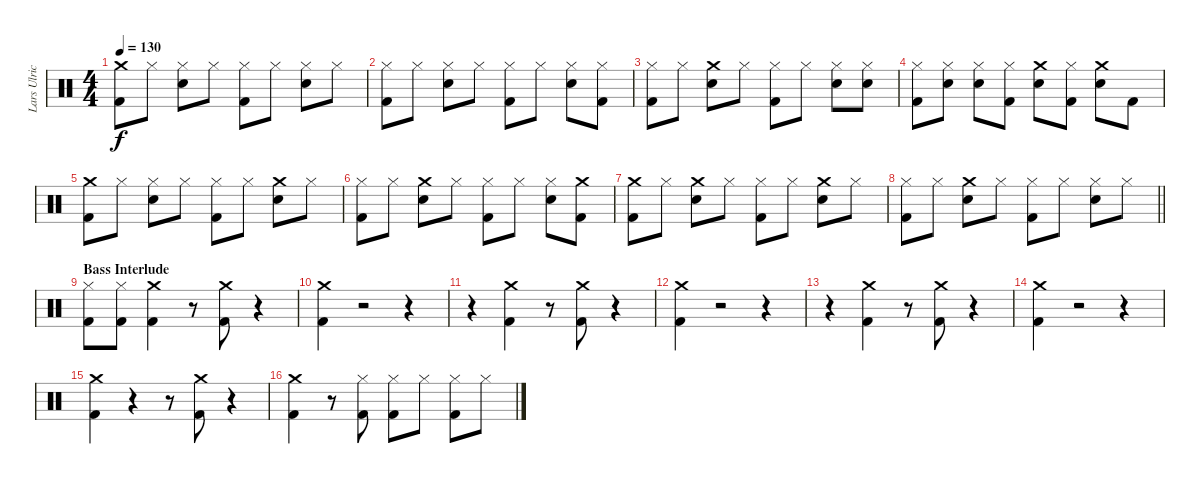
\track ("Lars Ulrich (Drums)" "Lars Ulric") {instrument percussion}
\staff {score}
\articulation defaults
\ts (4 4)
\tempo 130
\clef neutral
\ks c
("Crash medium (hit)" "Kick (hit) 2").8{dy f} "Hi-Hat (closed)".8 ("Snare (hit) 2" "Hi-Hat (closed)").8 "Hi-Hat (closed)".8 ("Kick (hit) 2" "Hi-Hat (closed)").8 "Hi-Hat (closed)".8 ("Snare (hit) 2" "Hi-Hat (closed)").8 "Hi-Hat (closed)".8 |
("Kick (hit) 2" "Hi-Hat (closed)").8 "Hi-Hat (closed)".8 ("Snare (hit) 2" "Hi-Hat (closed)").8 "Hi-Hat (closed)".8 ("Kick (hit) 2" "Hi-Hat (closed)").8 "Hi-Hat (closed)".8 ("Snare (hit) 2" "Hi-Hat (closed)").8 ("Kick (hit) 2" "Hi-Hat (closed)").8 |
("Kick (hit) 2" "Hi-Hat (closed)").8 "Hi-Hat (closed)".8 ("Crash medium (hit)" "Snare (hit) 2").8 "Hi-Hat (closed)".8 ("Kick (hit) 2" "Hi-Hat (closed)").8 "Hi-Hat (closed)".8 ("Snare (hit) 2" "Hi-Hat (closed)").8 ("Snare (hit) 2" "Hi-Hat (closed)").8 |
("Kick (hit) 2" "Hi-Hat (closed)").8 ("Snare (hit) 2" "Hi-Hat (closed)").8 ("Snare (hit) 2" "Hi-Hat (closed)").8 ("Kick (hit) 2" "Hi-Hat (closed)").8 ("Crash medium (hit)" "Snare (hit) 2").8 ("Kick (hit) 2" "Hi-Hat (closed)").8 ("Crash medium (hit)" "Snare (hit) 2").8 "Kick (hit) 2".8 |
("Crash medium (hit)" "Kick (hit) 2").8 "Hi-Hat (closed)".8 ("Snare (hit) 2" "Hi-Hat (closed)").8 "Hi-Hat (closed)".8 ("Kick (hit) 2" "Hi-Hat (closed)").8 "Hi-Hat (closed)".8 ("Crash medium (hit)" "Snare (hit) 2").8 "Hi-Hat (closed)".8 |
("Kick (hit) 2" "Hi-Hat (closed)").8 "Hi-Hat (closed)".8 ("Crash medium (hit)" "Snare (hit) 2").8 "Hi-Hat (closed)".8 ("Kick (hit) 2" "Hi-Hat (closed)").8 "Hi-Hat (closed)".8 ("Snare (hit) 2" "Hi-Hat (closed)").8 ("Crash medium (hit)" "Kick (hit) 2").8 |
("Crash medium (hit)" "Kick (hit) 2").8 "Hi-Hat (closed)".8 ("Crash medium (hit)" "Snare (hit) 2").8 "Hi-Hat (closed)".8 ("Kick (hit) 2" "Hi-Hat (closed)").8 "Hi-Hat (closed)".8 ("Crash medium (hit)" "Snare (hit) 2").8 "Hi-Hat (closed)".8 |
\barLineRight lightlight
("Hi-Hat (closed)" "Kick (hit) 2").8 "Hi-Hat (closed)".8 ("Crash medium (hit)" "Snare (hit) 2").8 "Hi-Hat (closed)".8 ("Hi-Hat (closed)" "Kick (hit) 2").8 "Hi-Hat (closed)".8 ("Snare (hit) 2" "Hi-Hat (closed)").8 "Hi-Hat (closed)".8 |
\section ("" "Bass Interlude")
("Kick (hit) 2" "Hi-Hat (closed)").8 ("Kick (hit) 2" "Hi-Hat (closed)").8 ("Kick (hit) 2" "Crash medium (hit)").4 r.8 ("Kick (hit) 2" "Crash medium (hit)").8 r.4 |
("Crash medium (hit)" "Kick (hit) 2").4 r.2 r.4 |
r.4 ("Kick (hit) 2" "Crash medium (hit)").4 r.8 ("Kick (hit) 2" "Crash medium (hit)").8 r.4 |
("Crash medium (hit)" "Kick (hit) 2").4 r.2 r.4 |
r.4 ("Kick (hit) 2" "Crash medium (hit)").4 r.8 ("Kick (hit) 2" "Crash medium (hit)").8 r.4 |
("Kick (hit) 2" "Crash medium (hit)").4 r.2 r.4 |
("Kick (hit) 2" "Crash medium (hit)").4 r.4 r.8 ("Kick (hit) 2" "Crash medium (hit)").8 r.4 |
("Crash medium (hit)" "Kick (hit) 2").4 r.8 ("Hi-Hat (closed)" "Kick (hit) 2").8 ("Hi-Hat (closed)" "Kick (hit) 2").8 "Hi-Hat (closed)".8 ("Hi-Hat (closed)" "Kick (hit) 2").8 "Hi-Hat (closed)".8
